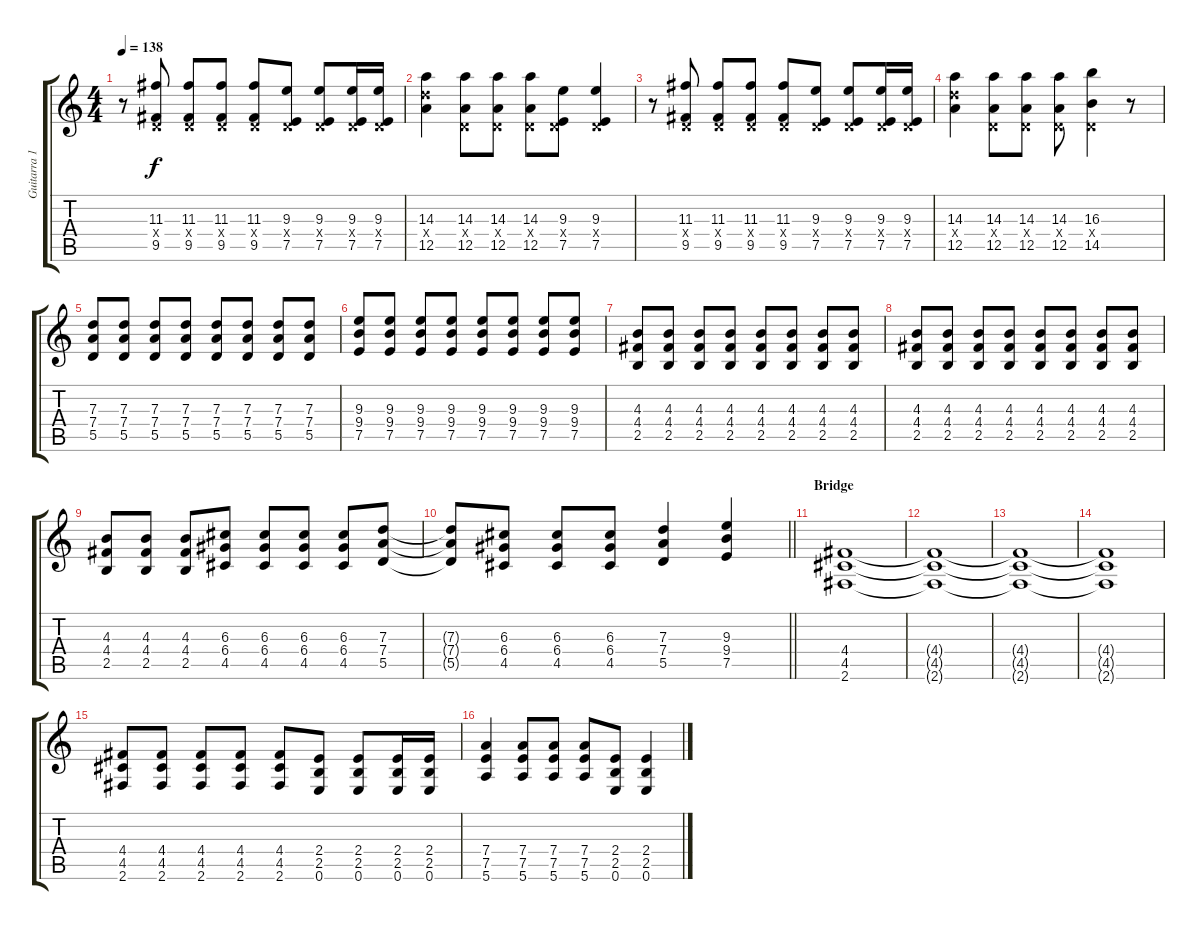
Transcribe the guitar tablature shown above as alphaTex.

\track ("Guitarra 1 - Mathias" "Guitarra 1") {instrument overdrivenguitar}
\staff {score tabs}
\tuning (E4 B3 G3 D3 A2 E2) {hide}
\ts (4 4)
\tempo 138
\clef g2
\ks c
r.8{dy f} (11.3 0.4{x} 9.5).8 (11.3 0.4{x} 9.5).8 (11.3 0.4{x} 9.5).8 (11.3 0.4{x} 9.5).8 (9.3 0.4{x} 7.5).8 (9.3 0.4{x} 7.5).8 (9.3 0.4{x} 7.5).16 (9.3 0.4{x} 7.5).16 |
(14.3 12.4{x} 12.5).4 (14.3 0.4{x} 12.5).8 (14.3 0.4{x} 12.5).8 (14.3 0.4{x} 12.5).8 (9.3 0.4{x} 7.5).8 (9.3 0.4{x} 7.5).4 |
r.8 (11.3 0.4{x} 9.5).8 (11.3 0.4{x} 9.5).8 (11.3 0.4{x} 9.5).8 (11.3 0.4{x} 9.5).8 (9.3 0.4{x} 7.5).8 (9.3 0.4{x} 7.5).8 (9.3 0.4{x} 7.5).16 (9.3 0.4{x} 7.5).16 |
(14.3 12.4{x} 12.5).4 (14.3 0.4{x} 12.5).8 (14.3 0.4{x} 12.5).8 (14.3 0.4{x} 12.5).8 (16.3 0.4{x} 14.5).4 r.8 |
(7.3 7.4 5.5).8 (7.3 7.4 5.5).8 (7.3 7.4 5.5).8 (7.3 7.4 5.5).8 (7.3 7.4 5.5).8 (7.3 7.4 5.5).8 (7.3 7.4 5.5).8 (7.3 7.4 5.5).8 |
(9.3 9.4 7.5).8 (9.3 9.4 7.5).8 (9.3 9.4 7.5).8 (9.3 9.4 7.5).8 (9.3 9.4 7.5).8 (9.3 9.4 7.5).8 (9.3 9.4 7.5).8 (9.3 9.4 7.5).8 |
(4.3 4.4 2.5).8 (4.3 4.4 2.5).8 (4.3 4.4 2.5).8 (4.3 4.4 2.5).8 (4.3 4.4 2.5).8 (4.3 4.4 2.5).8 (4.3 4.4 2.5).8 (4.3 4.4 2.5).8 |
(4.3 4.4 2.5).8 (4.3 4.4 2.5).8 (4.3 4.4 2.5).8 (4.3 4.4 2.5).8 (4.3 4.4 2.5).8 (4.3 4.4 2.5).8 (4.3 4.4 2.5).8 (4.3 4.4 2.5).8 |
(4.3 4.4 2.5).8 (4.3 4.4 2.5).8 (4.3 4.4 2.5).8 (6.3 6.4 4.5).8 (6.3 6.4 4.5).8 (6.3 6.4 4.5).8 (6.3 6.4 4.5).8 (7.3 7.4 5.5).8 |
\barLineRight lightlight
(7.3{t} 7.4{t} 5.5{t}).8 (6.3 6.4 4.5).8 (6.3 6.4 4.5).8 (6.3 6.4 4.5).8 (7.3 7.4 5.5).4 (9.3 9.4 7.5).4 |
\section ("" "Bridge")
(4.4 4.5 2.6).1 |
(4.4{t} 4.5{t} 2.6{t}).1 |
(4.4{t} 4.5{t} 2.6{t}).1 |
(4.4{t} 4.5{t} 2.6{t}).1 |
(4.4 4.5 2.6).8 (4.4 4.5 2.6).8 (4.4 4.5 2.6).8 (4.4 4.5 2.6).8 (4.4 4.5 2.6).8 (2.4 2.5 0.6).8 (2.4 2.5 0.6).8 (2.4 2.5 0.6).16 (2.4 2.5 0.6).16 |
(7.4 7.5 5.6).4 (7.4 7.5 5.6).8 (7.4 7.5 5.6).8 (7.4 7.5 5.6).8 (2.4 2.5 0.6).8 (2.4 2.5 0.6).4
